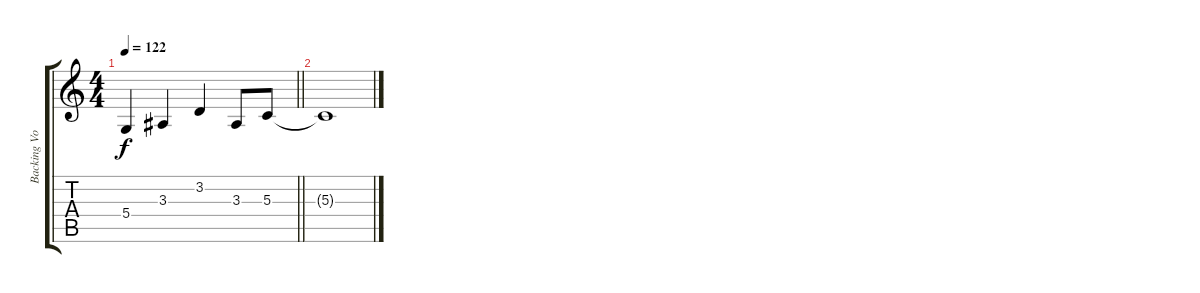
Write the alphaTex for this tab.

\track ("Backing Vocals" "Backing Vo") {instrument sopranosax}
\staff {score tabs}
\tuning (E4 B3 G3 D3 A2 E2) {hide}
\ts (4 4)
\tempo 122
\clef g2
\barLineRight lightlight
\ks c
5.4.4{dy f} 3.3.4 3.2.4 3.3.8 5.3.8 |
5.3{t}.1
